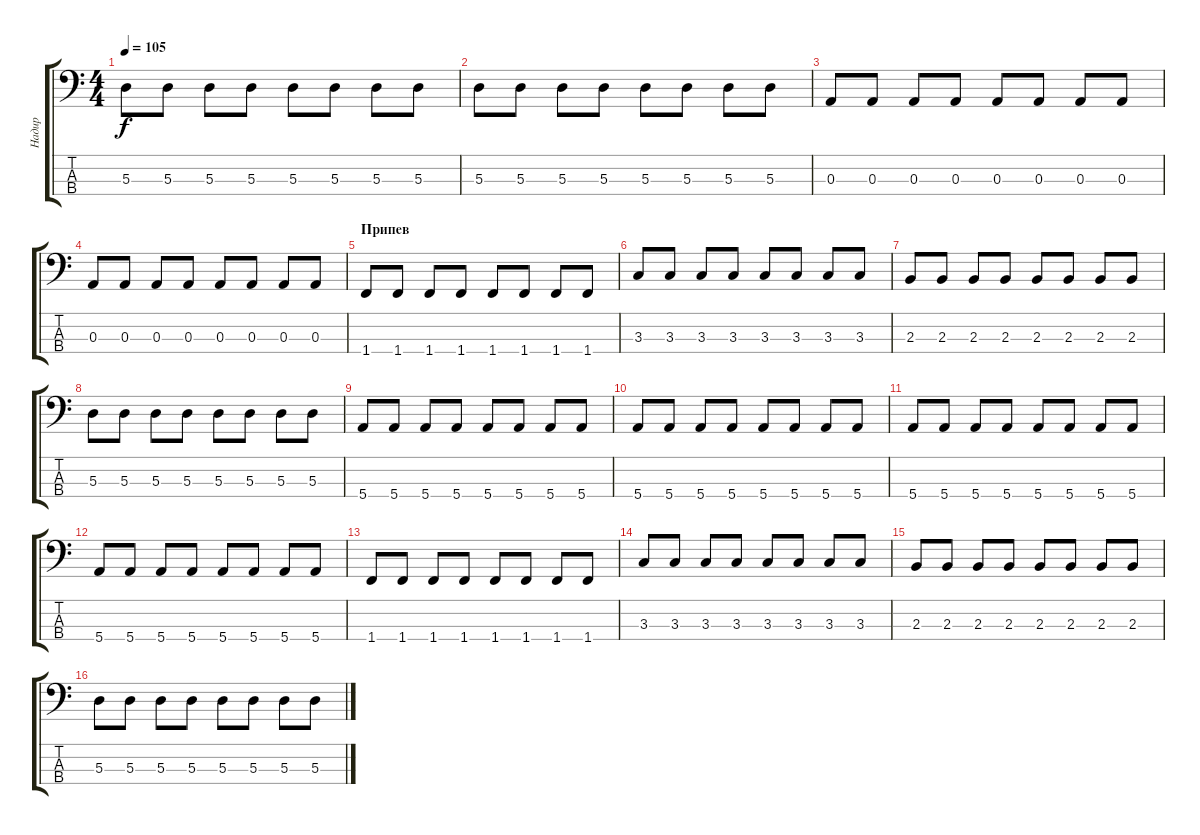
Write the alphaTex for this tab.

\track ("Надир" "Надир") {instrument electricbassfinger}
\staff {score tabs}
\tuning (G2 D2 A1 E1) {hide}
\ts (4 4)
\tempo 105
\clef f4
\ks c
5.3.8{dy f} 5.3.8 5.3.8 5.3.8 5.3.8 5.3.8 5.3.8 5.3.8 |
5.3.8 5.3.8 5.3.8 5.3.8 5.3.8 5.3.8 5.3.8 5.3.8 |
0.3.8 0.3.8 0.3.8 0.3.8 0.3.8 0.3.8 0.3.8 0.3.8 |
0.3.8 0.3.8 0.3.8 0.3.8 0.3.8 0.3.8 0.3.8 0.3.8 |
\section ("" "Припев")
1.4.8 1.4.8 1.4.8 1.4.8 1.4.8 1.4.8 1.4.8 1.4.8 |
3.3.8 3.3.8 3.3.8 3.3.8 3.3.8 3.3.8 3.3.8 3.3.8 |
2.3.8 2.3.8 2.3.8 2.3.8 2.3.8 2.3.8 2.3.8 2.3.8 |
5.3.8 5.3.8 5.3.8 5.3.8 5.3.8 5.3.8 5.3.8 5.3.8 |
5.4.8 5.4.8 5.4.8 5.4.8 5.4.8 5.4.8 5.4.8 5.4.8 |
5.4.8 5.4.8 5.4.8 5.4.8 5.4.8 5.4.8 5.4.8 5.4.8 |
5.4.8 5.4.8 5.4.8 5.4.8 5.4.8 5.4.8 5.4.8 5.4.8 |
5.4.8 5.4.8 5.4.8 5.4.8 5.4.8 5.4.8 5.4.8 5.4.8 |
1.4.8 1.4.8 1.4.8 1.4.8 1.4.8 1.4.8 1.4.8 1.4.8 |
3.3.8 3.3.8 3.3.8 3.3.8 3.3.8 3.3.8 3.3.8 3.3.8 |
2.3.8 2.3.8 2.3.8 2.3.8 2.3.8 2.3.8 2.3.8 2.3.8 |
5.3.8 5.3.8 5.3.8 5.3.8 5.3.8 5.3.8 5.3.8 5.3.8
